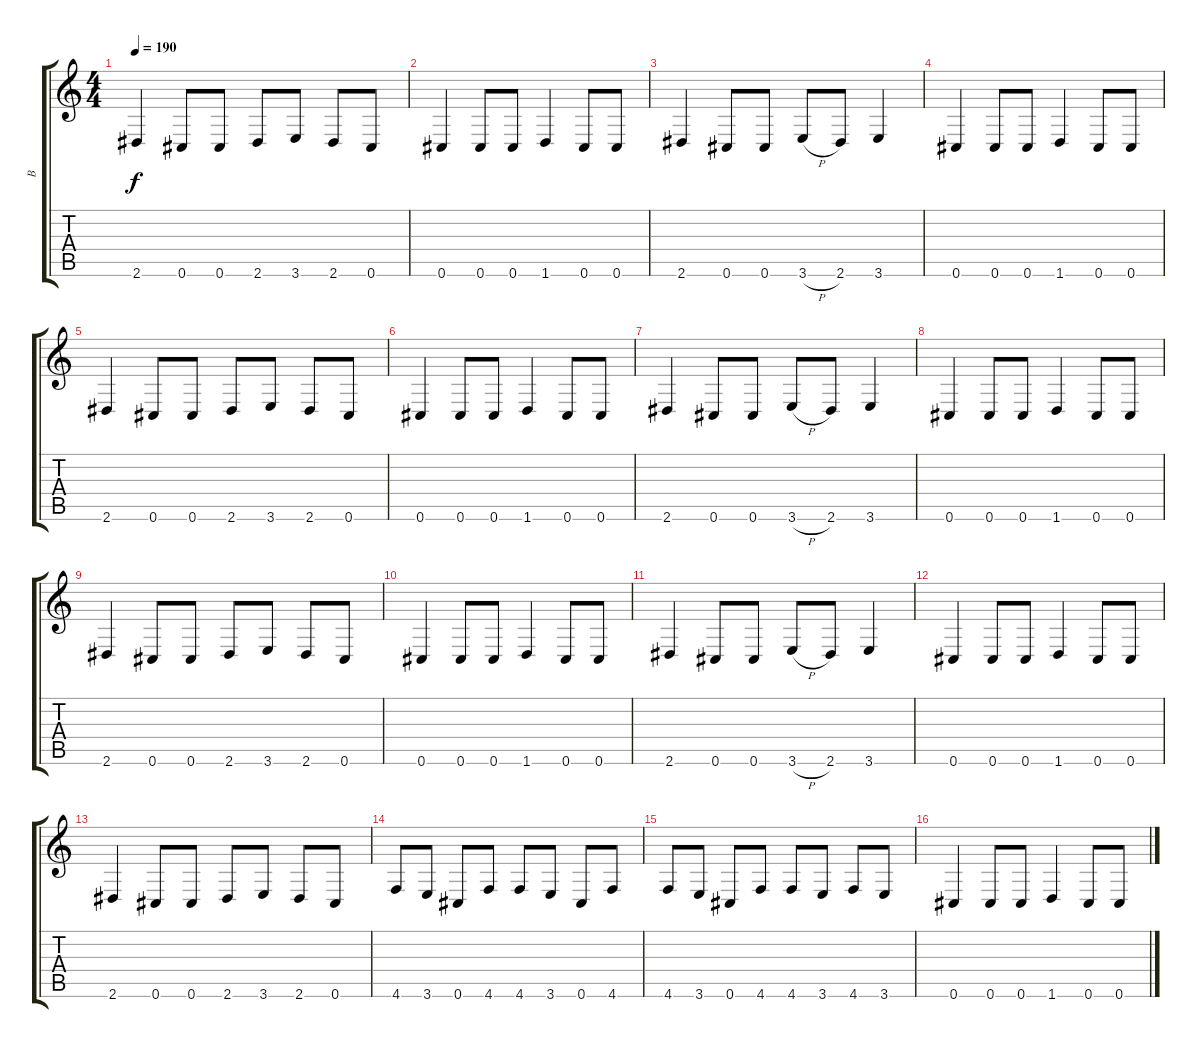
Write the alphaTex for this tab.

\track ("B" "B") {instrument electricbasspick}
\staff {score tabs}
\tuning (Eb4 Bb3 Gb3 Db3 Ab2 Db2) {hide}
\ts (4 4)
\tempo 190
\clef g2
\ks c
2.6.4{dy f} 0.6.8 0.6.8 2.6.8 3.6.8 2.6.8 0.6.8 |
0.6.4 0.6.8 0.6.8 1.6.4 0.6.8 0.6.8 |
2.6.4 0.6.8 0.6.8 3.6{h}.8 2.6.8 3.6.4 |
0.6.4 0.6.8 0.6.8 1.6.4 0.6.8 0.6.8 |
2.6.4 0.6.8 0.6.8 2.6.8 3.6.8 2.6.8 0.6.8 |
0.6.4 0.6.8 0.6.8 1.6.4 0.6.8 0.6.8 |
2.6.4 0.6.8 0.6.8 3.6{h}.8 2.6.8 3.6.4 |
0.6.4 0.6.8 0.6.8 1.6.4 0.6.8 0.6.8 |
2.6.4 0.6.8 0.6.8 2.6.8 3.6.8 2.6.8 0.6.8 |
0.6.4 0.6.8 0.6.8 1.6.4 0.6.8 0.6.8 |
2.6.4 0.6.8 0.6.8 3.6{h}.8 2.6.8 3.6.4 |
0.6.4 0.6.8 0.6.8 1.6.4 0.6.8 0.6.8 |
2.6.4 0.6.8 0.6.8 2.6.8 3.6.8 2.6.8 0.6.8 |
4.6.8 3.6.8 0.6.8 4.6.8 4.6.8 3.6.8 0.6.8 4.6.8 |
4.6.8 3.6.8 0.6.8 4.6.8 4.6.8 3.6.8 4.6.8 3.6.8 |
0.6.4 0.6.8 0.6.8 1.6.4 0.6.8 0.6.8
